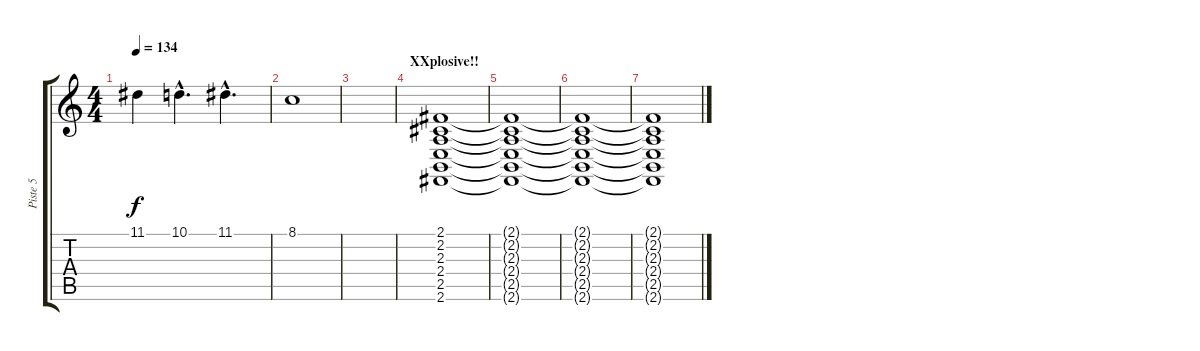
\track ("Piste 5" "Piste 5") {instrument birdtweet}
\staff {score tabs}
\tuning (E4 B3 G3 D3 A2 E2) {hide}
\ts (4 4)
\tempo 134
\clef g2
\ks c
11.1.4{dy f} 10.1{hac}.4{d} 11.1{hac}.4{d} |
8.1.1 |
|
\section ("" "XXplosive!!")
(2.1 2.2 2.3 2.4 2.5 2.6).1{instrument seashore} |
(2.1{t} 2.2{t} 2.3{t} 2.4{t} 2.5{t} 2.6{t}).1 |
(2.1{t} 2.2{t} 2.3{t} 2.4{t} 2.5{t} 2.6{t}).1 |
(2.1{t} 2.2{t} 2.3{t} 2.4{t} 2.5{t} 2.6{t}).1
